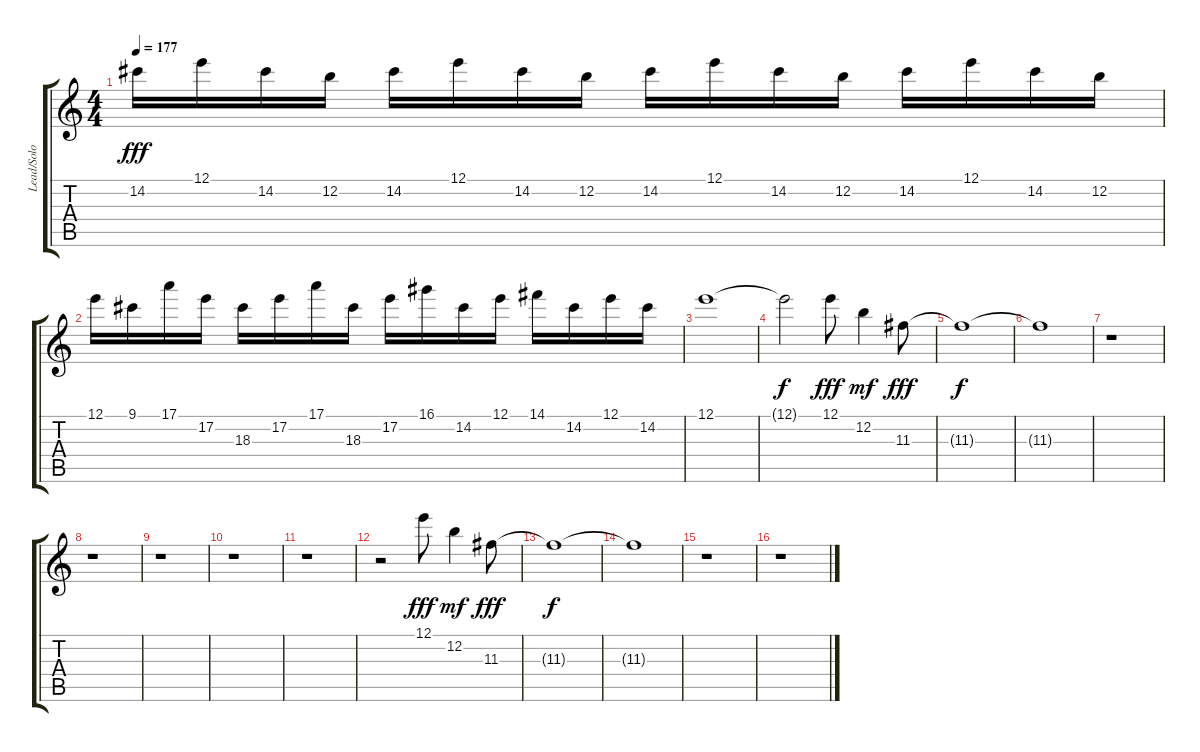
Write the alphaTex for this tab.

\track ("Lead/Solo Guitar" "Lead/Solo ") {instrument overdrivenguitar}
\staff {score tabs}
\tuning (E4 B3 G3 D3 A2 E2) {hide}
\ts (4 4)
\tempo 177
\clef g2
\ks c
14.2.16{dy fff} 12.1.16 14.2.16 12.2.16 14.2.16 12.1.16 14.2.16 12.2.16 14.2.16 12.1.16 14.2.16 12.2.16 14.2.16 12.1.16 14.2.16 12.2.16 |
12.1.16 9.1.16 17.1.16 17.2.16 18.3.16 17.2.16 17.1.16 18.3.16 17.2.16 16.1.16 14.2.16 12.1.16 14.1.16 14.2.16 12.1.16 14.2.16 |
12.1.1 |
12.1{t}.2{dy f} 12.1.8{dy fff} 12.2.4{dy mf} 11.3.8{dy fff} |
11.3{t}.1{dy f} |
11.3{t}.1 |
r.1 |
r.1 |
r.1 |
r.1 |
r.1 |
r.2 12.1.8{dy fff} 12.2.4{dy mf} 11.3.8{dy fff} |
11.3{t}.1{dy f} |
11.3{t}.1 |
r.1 |
r.1
